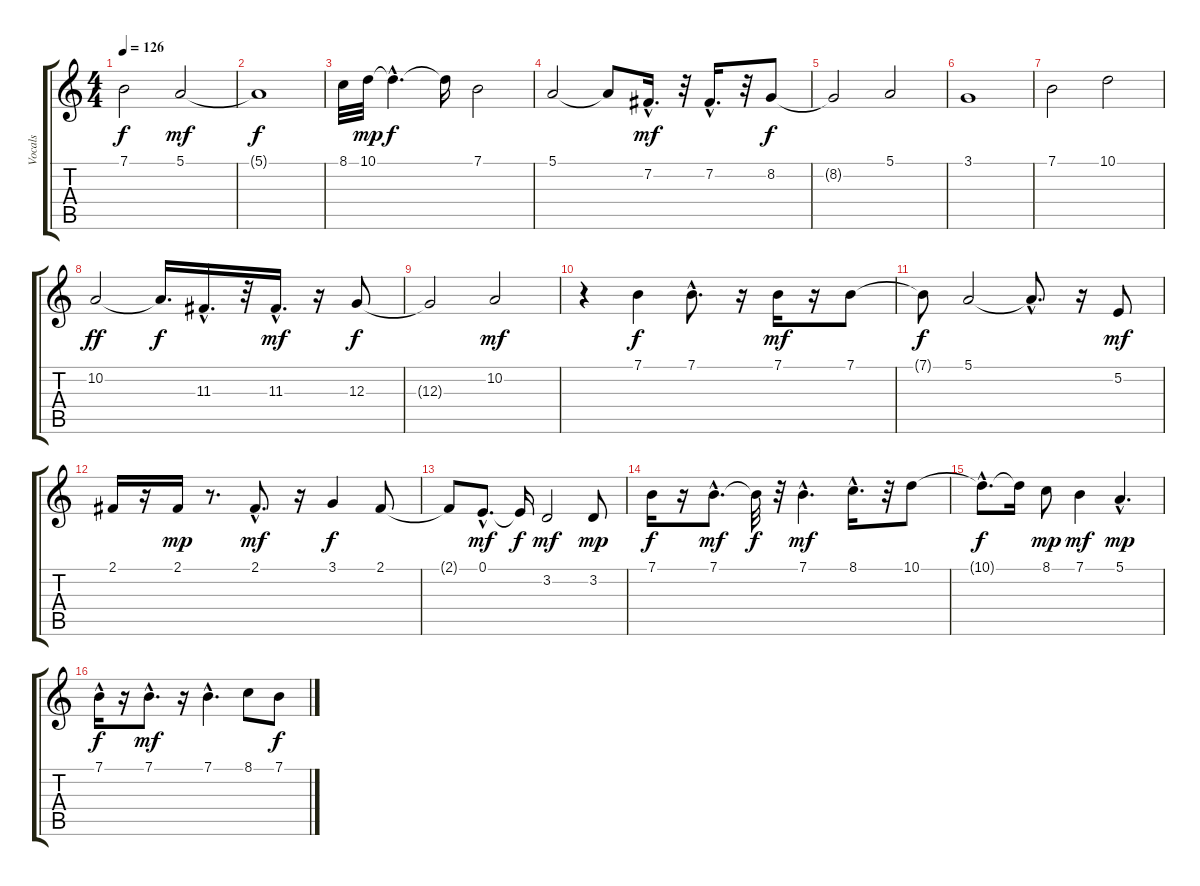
\track ("Vocals" "Vocals") {instrument clarinet}
\staff {score tabs}
\tuning (E4 B3 G3 D3 A2 E2) {hide}
\ts (4 4)
\tempo 126
\clef g2
\ks c
7.1{t}.2{dy f} 5.1.2{dy mf} |
5.1{t}.1{dy f} |
8.1.32 10.1.32{dy mp} 10.1{hac t}.4{d dy f} 10.1{t}.16 7.1.2 |
5.1.2 5.1{t}.8 7.2{hac}.16{d dy mf} r.32 7.2{hac}.16{d} r.32 8.2.8{dy f} |
8.2{t}.2 5.1.2 |
3.1.1 |
7.1.2 10.1.2 |
10.2.2{dy ff} 10.2{t}.16{d dy f} 11.3{hac}.16{d} r.32 11.3{hac}.16{d dy mf} r.16 12.3.8{dy f} |
12.3{t}.2 10.2.2{dy mf} |
r.4 7.1.4{dy f} 7.1{hac}.8{d} r.16 7.1.16{dy mf} r.16 7.1.8 |
7.1{t}.8{dy f} 5.1.2 5.1{hac t}.8{d} r.16 5.2.8{dy mf} |
2.1.16 r.16 2.1.16{dy mp} r.8{d} 2.1{hac}.8{d dy mf} r.16 3.1.4{dy f} 2.1.8 |
2.1{t}.8 0.1{hac}.8{d dy mf} 0.1{t}.16{dy f} 3.2.2{dy mf} 3.2.8{dy mp} |
7.1.16{dy f} r.16 7.1{hac}.8{d dy mf} 7.1{t}.32{dy f} r.32 7.1{hac}.4{d dy mf} 8.1{hac}.16{d} r.32 10.1.8 |
10.1{hac t}.8{d dy f} 10.1{t}.16 8.1.8{dy mp} 7.1.4{dy mf} 5.1{hac}.4{d dy mp} |
7.1{hac}.16{dy f} r.16 7.1{hac}.8{d dy mf} r.16 7.1{hac}.4{d} 8.1.8 7.1.8{dy f}
